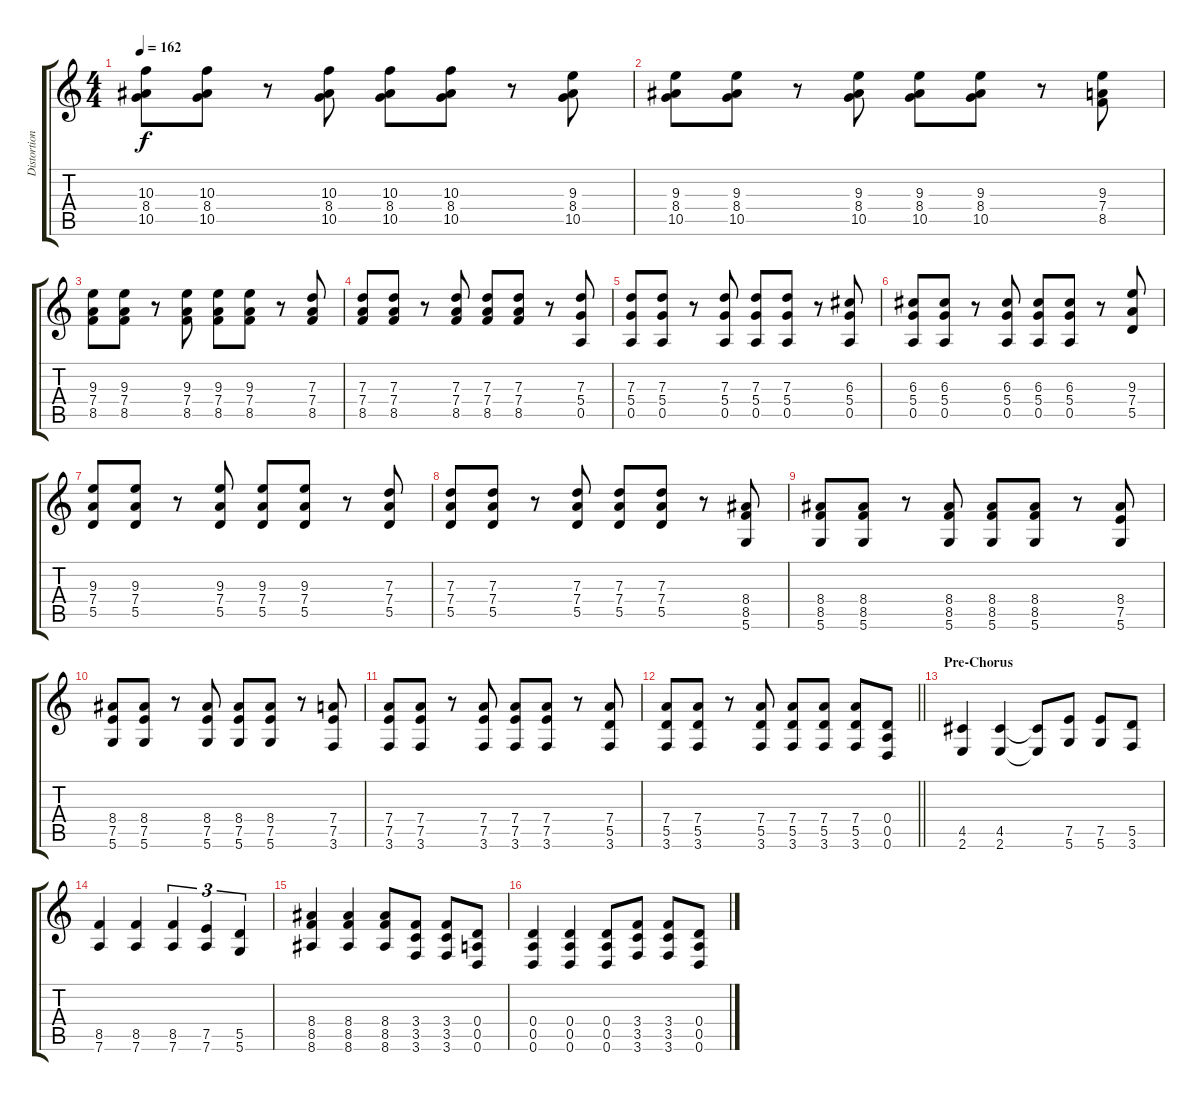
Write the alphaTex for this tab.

\track ("Distortion Guitar" "Distortion") {instrument distortionguitar}
\staff {score tabs}
\tuning (E4 B3 G3 D3 A2 D2) {hide}
\ts (4 4)
\tempo 162
\clef g2
\ks c
(10.3 8.4 10.5).8{dy f} (10.3 8.4 10.5).8 r.8 (10.3 8.4 10.5).8 (10.3 8.4 10.5).8 (10.3 8.4 10.5).8 r.8 (9.3 8.4 10.5).8 |
(9.3 8.4 10.5).8 (9.3 8.4 10.5).8 r.8 (9.3 8.4 10.5).8 (9.3 8.4 10.5).8 (9.3 8.4 10.5).8 r.8 (9.3 7.4 8.5).8 |
(9.3 7.4 8.5).8 (9.3 7.4 8.5).8 r.8 (9.3 7.4 8.5).8 (9.3 7.4 8.5).8 (9.3 7.4 8.5).8 r.8 (7.3 7.4 8.5).8 |
(7.3 7.4 8.5).8 (7.3 7.4 8.5).8 r.8 (7.3 7.4 8.5).8 (7.3 7.4 8.5).8 (7.3 7.4 8.5).8 r.8 (7.3 5.4 0.5).8 |
(7.3 5.4 0.5).8 (7.3 5.4 0.5).8 r.8 (7.3 5.4 0.5).8 (7.3 5.4 0.5).8 (7.3 5.4 0.5).8 r.8 (6.3 5.4 0.5).8 |
(6.3 5.4 0.5).8 (6.3 5.4 0.5).8 r.8 (6.3 5.4 0.5).8 (6.3 5.4 0.5).8 (6.3 5.4 0.5).8 r.8 (9.3 7.4 5.5).8 |
(9.3 7.4 5.5).8 (9.3 7.4 5.5).8 r.8 (9.3 7.4 5.5).8 (9.3 7.4 5.5).8 (9.3 7.4 5.5).8 r.8 (7.3 7.4 5.5).8 |
(7.3 7.4 5.5).8 (7.3 7.4 5.5).8 r.8 (7.3 7.4 5.5).8 (7.3 7.4 5.5).8 (7.3 7.4 5.5).8 r.8 (8.4 8.5 5.6).8 |
(8.4 8.5 5.6).8 (8.4 8.5 5.6).8 r.8 (8.4 8.5 5.6).8 (8.4 8.5 5.6).8 (8.4 8.5 5.6).8 r.8 (8.4 7.5 5.6).8 |
(8.4 7.5 5.6).8 (8.4 7.5 5.6).8 r.8 (8.4 7.5 5.6).8 (8.4 7.5 5.6).8 (8.4 7.5 5.6).8 r.8 (7.4 7.5 3.6).8 |
(7.4 7.5 3.6).8 (7.4 7.5 3.6).8 r.8 (7.4 7.5 3.6).8 (7.4 7.5 3.6).8 (7.4 7.5 3.6).8 r.8 (7.4 5.5 3.6).8 |
\barLineRight lightlight
(7.4 5.5 3.6).8 (7.4 5.5 3.6).8 r.8 (7.4 5.5 3.6).8 (7.4 5.5 3.6).8 (7.4 5.5 3.6).8 (7.4 5.5 3.6).8 (0.4 0.5 0.6).8 |
\section ("" "Pre-Chorus")
(4.5 2.6).4 (4.5 2.6).4 (4.5{t} 2.6{t}).8 (7.5 5.6).8 (7.5 5.6).8 (5.5 3.6).8 |
(8.5 7.6).4 (8.5 7.6).4 (8.5 7.6).4{tu (3 2)} (7.5 7.6).4{tu (3 2)} (5.5 5.6).4{tu (3 2)} |
(8.4 8.5 8.6).4 (8.4 8.5 8.6).4 (8.4 8.5 8.6).8 (3.4 3.5 3.6).8 (3.4 3.5 3.6).8 (0.4 0.5 0.6).8 |
(0.4 0.5 0.6).4 (0.4 0.5 0.6).4 (0.4 0.5 0.6).8 (3.4 3.5 3.6).8 (3.4 3.5 3.6).8 (0.4 0.5 0.6).8
